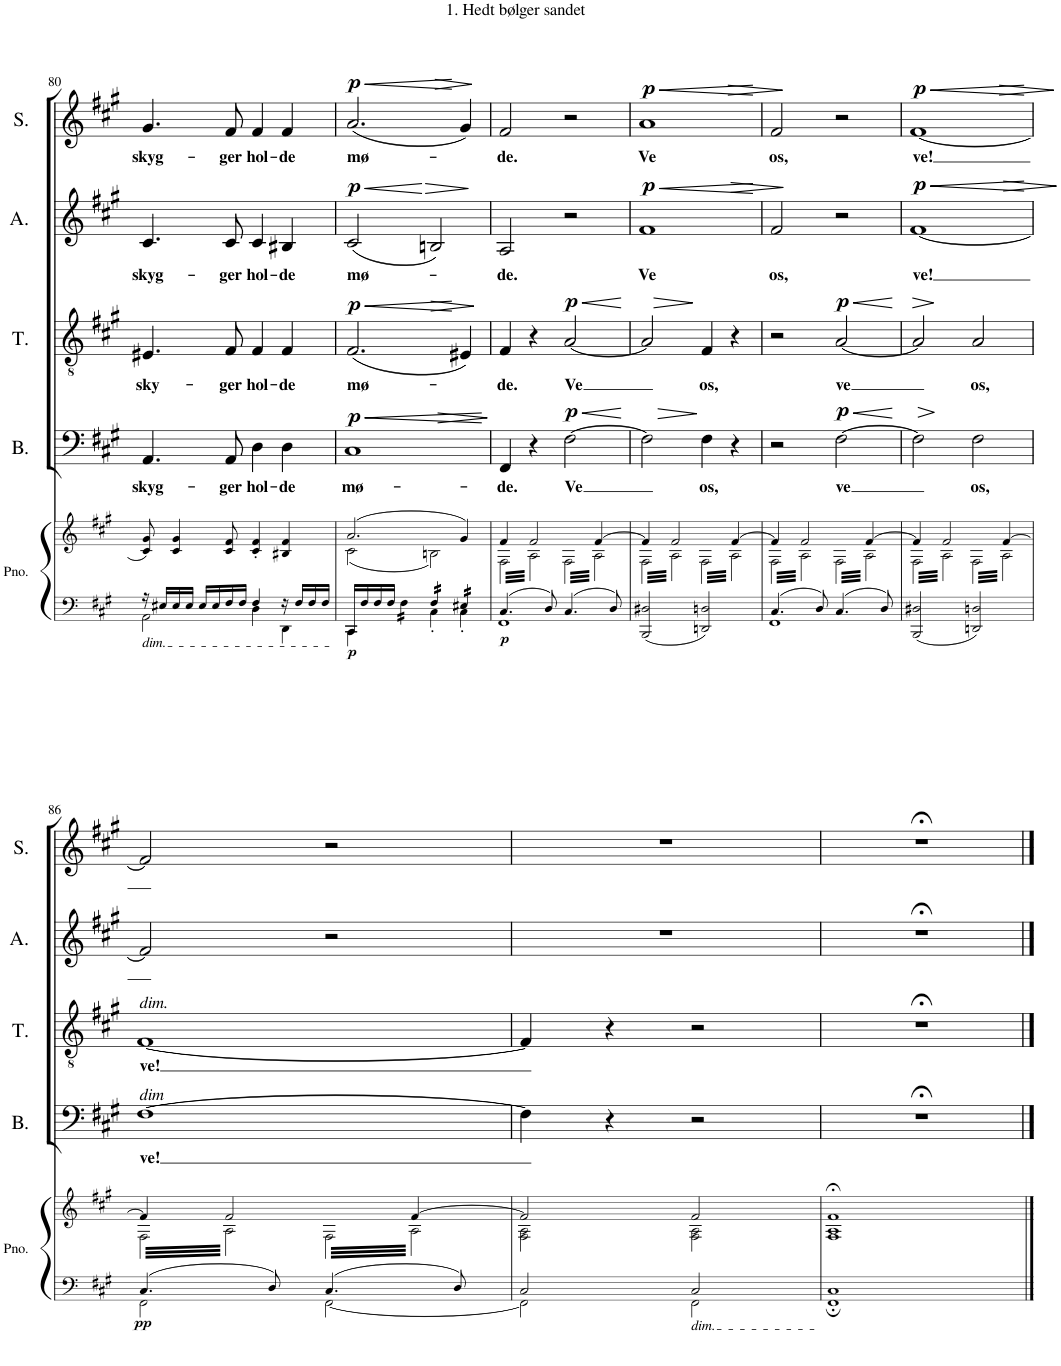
**kern	**kern	**dynam	**kern	**text	**dynam	**kern	**text	**dynam	**kern	**text	**dynam	**kern	**text	**dynam
*part5	*part5	*part5	*part4	*part4	*part4	*part3	*part3	*part3	*part2	*part2	*part2	*part1	*part1	*part1
*staff6	*staff5	*staff5/6	*staff4	*staff4	*staff4	*staff3	*staff3	*staff3	*staff2	*staff2	*staff2	*staff1	*staff1	*staff1
*I"Piano	*	*	*I"Bass	*	*	*I"Tenor	*	*	*I"Alto	*	*	*I"Soprano	*	*
*I'Pno.	*	*	*I'B.	*	*	*I'T.	*	*	*I'A.	*	*	*I'S.	*	*
!!LO:PB:g=z
*clefF4	*clefG2	*	*clefF4	*	*	*clefGv2	*	*	*clefG2	*	*	*clefG2	*	*
*k[f#c#g#]	*k[f#c#g#]	*	*k[f#c#g#]	*	*	*k[f#c#g#]	*	*	*k[f#c#g#]	*	*	*k[f#c#g#]	*	*
*M4/4	*M4/4	*	*M4/4	*	*	*M4/4	*	*	*M4/4	*	*	*M4/4	*	*
*met(c)	*met(c)	*	*met(c)	*	*	*met(c)	*	*	*met(c)	*	*	*met(c)	*	*
=80	=80	=80	=80	=80	=80	=80	=80	=80	=80	=80	=80	=80	=80	=80
*^	*	*	*	*	*	*	*	*	*	*	*	*	*	*
!LO:TX:b:i:t=dim.	!	!	!	!	!	!	!	!	!	!	!	!	!	!	!
!	!	!	!	!	!LO:LY:b	!	!	!LO:LY:b	!	!	!LO:LY:b	!	!	!LO:LY:b	!
16r	2AA\	8c#/ 8g#/	.	4.AA/	skyg-	.	4.E#X/	sky-	.	4.c#/	skyg-	.	4.g#/	skyg-	.
16E#X/LL	.	.	.	.	.	.	.	.	.	.	.	.	.	.	.
16E#/	.	4c#/ 4g#/	.	.	.	.	.	.	.	.	.	.	.	.	.
16E#/JJ	.	.	.	.	.	.	.	.	.	.	.	.	.	.	.
16E#/LL	.	.	.	.	.	.	.	.	.	.	.	.	.	.	.
16E#/	.	.	.	.	.	.	.	.	.	.	.	.	.	.	.
!	!	!	!	!	!LO:LY:b	!	!	!LO:LY:b	!	!	!LO:LY:b	!	!	!LO:LY:b	!
16F#/	.	8c#/ 8f#/	.	8AA/	-ger	.	8F#/	-ger	.	8c#/	-ger	.	8f#/	-ger	.
16F#/JJ	.	.	.	.	.	.	.	.	.	.	.	.	.	.	.
!	!	!	!	!	!LO:LY:b	!	!	!LO:LY:b	!	!	!LO:LY:b	!	!	!LO:LY:b	!
4F#/	4D\	4c#/' 4f#/'	.	4D\	hol-	.	4F#/	hol-	.	4c#/	hol-	.	4f#/	hol-	.
!	!	!	!	!	!LO:LY:b	!	!	!LO:LY:b	!	!	!LO:LY:b	!	!	!LO:LY:b	!
16r	4DD\	4B#X/ 4f#/	.	4D\	-de	.	4F#/	-de	.	4B#X/	-de	.	4f#/	-de	.
16F#/LL	.	.	.	.	.	.	.	.	.	.	.	.	.	.	.
16F#/	.	.	.	.	.	.	.	.	.	.	.	.	.	.	.
16F#/JJ	.	.	.	.	.	.	.	.	.	.	.	.	.	.	.
=81	=81	=81	=81	=81	=81	=81	=81	=81	=81	=81	=81	=81	=81	=81	=81
*	*	*^	*	*	*	*	*	*	*	*	*	*	*	*	*
!	!	!	!	!	!	!LO:LY:b	!LO:HP:b	!	!	!	!	!	!	!	!	!
!	!	!	!	!	!	!	!LO:HP:n=1:b	!	!LO:LY:b	!LO:HP:b	!	!	!	!	!	!
!	!	!	!	!	!	!	!	!	!	!LO:HP:n=1:b	!	!LO:LY:b	!LO:HP:b	!	!	!
!	!	!	!	!	!	!	!	!	!	!	!	!	!LO:HP:n=1:b	!	!LO:LY:b	!LO:HP:b
!	!	!	!	!LO:DY:b=2	!	!	!LO:DY:n=1:a	!	!	!LO:DY:n=1:a	!	!	!LO:DY:n=1:a	!	!	!LO:HP:n=1:b
!	!	!	!	!	!	!	!	!	!	!	!	!	!	!	!	!LO:DY:n=1:a
16CC#/LL	4CC#\	(2.a/	(2c#\	p	1C#	mø-	< > p	(2.F#/	mø-	< > p	(2c#/	mø-	< > p	(2.a/	mø-	< > p
16F#/	.	.	.	.	.	.	.	.	.	.	.	.	.	.	.	.
16F#/	.	.	.	.	.	.	.	.	.	.	.	.	.	.	.	.
16F#/JJ	.	.	.	.	.	.	.	.	.	.	.	.	.	.	.	.
*tremolo	*	*	*	*	*	*	*	*	*	*	*	*	*	*	*	*
16F#\LL	4ryy	.	.	.	.	.	.	.	.	.	.	.	.	.	.	.
16F#\	.	.	.	.	.	.	.	.	.	.	.	.	.	.	.	.
16F#\	.	.	.	.	.	.	.	.	.	.	.	.	.	.	.	.
16F#\JJ	.	.	.	.	.	.	.	.	.	.	.	.	.	.	.	.
16F#/LL	4C#'\	.	2Bn\)	.	.	.	.	.	.	.	2Bn/)	.	[	.	.	.
16F#/	.	.	.	.	.	.	.	.	.	.	.	.	.	.	.	.
16F#/	.	.	.	.	.	.	.	.	.	.	.	.	.	.	.	.
16F#/JJ	.	.	.	.	.	.	.	.	.	.	.	.	.	.	.	.
16E#X/LL	4C#'\	4g#/)	.	.	.	.	.	4E#X/)	.	[	.	.	.	4g#/)	.	[
16E#X/	.	.	.	.	.	.	.	.	.	.	.	.	.	.	.	.
16E#X/	.	.	.	.	.	.	.	.	.	.	.	.	.	.	.	.
16E#X/JJ	.	.	.	.	.	.	.	.	.	.	.	.	.	.	.	.
*Xtremolo	*	*	*	*	*	*	*	*	*	*	*	*	*	*	*	*
*v	*v	*	*	*	*	*	*	*	*	*	*	*	*	*	*	*
*	*v	*v	*	*	*	*	*	*	*	*	*	*	*	*	*
.	.	.	.	.	[	.	.	]	.	.	]	.	.	]
=82	=82	=82	=82	=82	=82	=82	=82	=82	=82	=82	=82	=82	=82	=82
*^	*^	*	*	*	*	*	*	*	*	*	*	*	*	*
!	!	!	!	!LO:DY:b=2	!	!LO:LY:b	!	!	!LO:LY:b	!	!	!LO:LY:b	!	!	!LO:LY:b	!
*	*	*tremolo	*	*	*	*	*	*	*	*	*	*	*	*	*	*
4.C#/	1FF#	4f#/	64F#\LLLL	p	4FF#/	-de.	.	4F#/	-de.	.	2A/	-de.	.	2f#/	-de.	.
.	.	.	64A\	.	.	.	.	.	.	.	.	.	.	.	.	.
.	.	.	64F#\	.	.	.	.	.	.	.	.	.	.	.	.	.
.	.	.	64A\	.	.	.	.	.	.	.	.	.	.	.	.	.
.	.	.	64F#\	.	.	.	.	.	.	.	.	.	.	.	.	.
.	.	.	64A\	.	.	.	.	.	.	.	.	.	.	.	.	.
.	.	.	64F#\	.	.	.	.	.	.	.	.	.	.	.	.	.
.	.	.	64A\	.	.	.	.	.	.	.	.	.	.	.	.	.
.	.	.	64F#\	.	.	.	.	.	.	.	.	.	.	.	.	.
.	.	.	64A\	.	.	.	.	.	.	.	.	.	.	.	.	.
.	.	.	64F#\	.	.	.	.	.	.	.	.	.	.	.	.	.
.	.	.	64A\	.	.	.	.	.	.	.	.	.	.	.	.	.
.	.	.	64F#\	.	.	.	.	.	.	.	.	.	.	.	.	.
.	.	.	64A\	.	.	.	.	.	.	.	.	.	.	.	.	.
.	.	.	64F#\	.	.	.	.	.	.	.	.	.	.	.	.	.
.	.	.	64A\	.	.	.	.	.	.	.	.	.	.	.	.	.
.	.	2f#/	64F#\	.	4r	.	]	4r	.	.	.	.	.	.	.	.
.	.	.	64A\	.	.	.	.	.	.	.	.	.	.	.	.	.
.	.	.	64F#\	.	.	.	.	.	.	.	.	.	.	.	.	.
.	.	.	64A\	.	.	.	.	.	.	.	.	.	.	.	.	.
.	.	.	64F#\	.	.	.	.	.	.	.	.	.	.	.	.	.
.	.	.	64A\	.	.	.	.	.	.	.	.	.	.	.	.	.
.	.	.	64F#\	.	.	.	.	.	.	.	.	.	.	.	.	.
.	.	.	64A\	.	.	.	.	.	.	.	.	.	.	.	.	.
8D/	.	.	64F#\	.	.	.	.	.	.	.	.	.	.	.	.	.
.	.	.	64A\	.	.	.	.	.	.	.	.	.	.	.	.	.
.	.	.	64F#\	.	.	.	.	.	.	.	.	.	.	.	.	.
.	.	.	64A\	.	.	.	.	.	.	.	.	.	.	.	.	.
.	.	.	64F#\	.	.	.	.	.	.	.	.	.	.	.	.	.
.	.	.	64A\	.	.	.	.	.	.	.	.	.	.	.	.	.
.	.	.	64F#\	.	.	.	.	.	.	.	.	.	.	.	.	.
.	.	.	64A\JJJJ	.	.	.	.	.	.	.	.	.	.	.	.	.
!	!	!	!	!	!	!LO:LY:b	!LO:HP:b	!	!	!	!	!	!	!	!	!
!	!	!	!	!	!	!	!LO:HP:n=1:b	!	!LO:LY:b	!LO:HP:b	!	!	!	!	!	!
!	!	!	!	!	!	!	!LO:DY:n=1:a	!	!	!LO:HP:n=1:b	!	!	!	!	!	!
!	!	!	!	!	!	!	!	!	!	!LO:DY:n=1:a	!	!	!	!	!	!
4.C#/	.	.	64F#\LLLL	.	[2F#\	Ve	< > p	[2A/	Ve	< > p	2r	.	.	2r	.	.
.	.	.	64A\	.	.	.	.	.	.	.	.	.	.	.	.	.
.	.	.	64F#\	.	.	.	.	.	.	.	.	.	.	.	.	.
.	.	.	64A\	.	.	.	.	.	.	.	.	.	.	.	.	.
.	.	.	64F#\	.	.	.	.	.	.	.	.	.	.	.	.	.
.	.	.	64A\	.	.	.	.	.	.	.	.	.	.	.	.	.
.	.	.	64F#\	.	.	.	.	.	.	.	.	.	.	.	.	.
.	.	.	64A\	.	.	.	.	.	.	.	.	.	.	.	.	.
.	.	.	64F#\	.	.	.	.	.	.	.	.	.	.	.	.	.
.	.	.	64A\	.	.	.	.	.	.	.	.	.	.	.	.	.
.	.	.	64F#\	.	.	.	.	.	.	.	.	.	.	.	.	.
.	.	.	64A\	.	.	.	.	.	.	.	.	.	.	.	.	.
.	.	.	64F#\	.	.	.	.	.	.	.	.	.	.	.	.	.
.	.	.	64A\	.	.	.	.	.	.	.	.	.	.	.	.	.
.	.	.	64F#\	.	.	.	.	.	.	.	.	.	.	.	.	.
.	.	.	64A\	.	.	.	.	.	.	.	.	.	.	.	.	.
.	.	[4f#/	64F#\	.	.	.	.	.	.	.	.	.	.	.	.	.
.	.	.	64A\	.	.	.	.	.	.	.	.	.	.	.	.	.
.	.	.	64F#\	.	.	.	.	.	.	.	.	.	.	.	.	.
.	.	.	64A\	.	.	.	.	.	.	.	.	.	.	.	.	.
.	.	.	64F#\	.	.	.	.	.	.	.	.	.	.	.	.	.
.	.	.	64A\	.	.	.	.	.	.	.	.	.	.	.	.	.
.	.	.	64F#\	.	.	.	.	.	.	.	.	.	.	.	.	.
.	.	.	64A\	.	.	.	.	.	.	.	.	.	.	.	.	.
8D/	.	.	64F#\	.	.	.	.	.	.	.	.	.	.	.	.	.
.	.	.	64A\	.	.	.	.	.	.	.	.	.	.	.	.	.
.	.	.	64F#\	.	.	.	.	.	.	.	.	.	.	.	.	.
.	.	.	64A\	.	.	.	.	.	.	.	.	.	.	.	.	.
.	.	.	64F#\	.	.	.	.	.	.	.	.	.	.	.	.	.
.	.	.	64A\	.	.	.	.	.	.	.	.	.	.	.	.	.
.	.	.	64F#\	.	.	.	.	.	.	.	.	.	.	.	.	.
.	.	.	64A\JJJJ	.	.	.	.	.	.	.	.	.	.	.	.	.
*v	*v	*	*	*	*	*	*	*	*	*	*	*	*	*	*	*
*	*v	*v	*	*	*	*	*	*	*	*	*	*	*	*	*
.	.	.	.	.	[	.	.	[	.	.	.	.	.	.
=83	=83	=83	=83	=83	=83	=83	=83	=83	=83	=83	=83	=83	=83	=83
*	*^	*	*	*	*	*	*	*	*	*	*	*	*	*
!	!	!	!	!	!	!	!	!	!	!	!LO:LY:b	!LO:HP:b	!	!	!
!	!	!	!	!	!	!	!	!	!	!	!	!LO:HP:n=1:b	!	!LO:LY:b	!LO:HP:b
!	!	!	!	!	!	!	!	!	!	!	!	!LO:DY:n=1:a	!	!	!LO:HP:n=1:b
!	!	!	!	!	!	!	!	!	!	!	!	!	!	!	!LO:DY:n=1:a
2BBB/ 2D#X/	4f#/]	64F#\LLLL	.	2F#\]	.	.	2A/]	.	.	1f#	Ve	< > p	1a	Ve	< > p
.	.	64A\	.	.	.	.	.	.	.	.	.	.	.	.	.
.	.	64F#\	.	.	.	.	.	.	.	.	.	.	.	.	.
.	.	64A\	.	.	.	.	.	.	.	.	.	.	.	.	.
.	.	64F#\	.	.	.	.	.	.	.	.	.	.	.	.	.
.	.	64A\	.	.	.	.	.	.	.	.	.	.	.	.	.
.	.	64F#\	.	.	.	.	.	.	.	.	.	.	.	.	.
.	.	64A\	.	.	.	.	.	.	.	.	.	.	.	.	.
.	.	64F#\	.	.	.	.	.	.	.	.	.	.	.	.	.
.	.	64A\	.	.	.	.	.	.	.	.	.	.	.	.	.
.	.	64F#\	.	.	.	.	.	.	.	.	.	.	.	.	.
.	.	64A\	.	.	.	.	.	.	.	.	.	.	.	.	.
.	.	64F#\	.	.	.	.	.	.	.	.	.	.	.	.	.
.	.	64A\	.	.	.	.	.	.	.	.	.	.	.	.	.
.	.	64F#\	.	.	.	.	.	.	.	.	.	.	.	.	.
.	.	64A\	.	.	.	.	.	.	.	.	.	.	.	.	.
.	2f#/	64F#\	.	.	.	.	.	.	.	.	.	.	.	.	.
.	.	64A\	.	.	.	.	.	.	.	.	.	.	.	.	.
.	.	64F#\	.	.	.	.	.	.	.	.	.	.	.	.	.
.	.	64A\	.	.	.	.	.	.	.	.	.	.	.	.	.
.	.	64F#\	.	.	.	.	.	.	.	.	.	.	.	.	.
.	.	64A\	.	.	.	.	.	.	.	.	.	.	.	.	.
.	.	64F#\	.	.	.	.	.	.	.	.	.	.	.	.	.
.	.	64A\	.	.	.	.	.	.	.	.	.	.	.	.	.
.	.	64F#\	.	.	.	.	.	.	.	.	.	.	.	.	.
.	.	64A\	.	.	.	.	.	.	.	.	.	.	.	.	.
.	.	64F#\	.	.	.	.	.	.	.	.	.	.	.	.	.
.	.	64A\	.	.	.	.	.	.	.	.	.	.	.	.	.
.	.	64F#\	.	.	.	.	.	.	.	.	.	.	.	.	.
.	.	64A\	.	.	.	.	.	.	.	.	.	.	.	.	.
.	.	64F#\	.	.	.	.	.	.	.	.	.	.	.	.	.
.	.	64A\JJJJ	.	.	.	.	.	.	.	.	.	.	.	.	.
!	!	!	!	!	!LO:LY:b	!	!	!LO:LY:b	!	!	!	!	!	!	!
2DDn/ 2Dn/	.	64F#\LLLL	.	4F#\	os,	]	4F#/	os,	]	.	.	.	.	.	.
.	.	64A\	.	.	.	.	.	.	.	.	.	.	.	.	.
.	.	64F#\	.	.	.	.	.	.	.	.	.	.	.	.	.
.	.	64A\	.	.	.	.	.	.	.	.	.	.	.	.	.
.	.	64F#\	.	.	.	.	.	.	.	.	.	.	.	.	.
.	.	64A\	.	.	.	.	.	.	.	.	.	.	.	.	.
.	.	64F#\	.	.	.	.	.	.	.	.	.	.	.	.	.
.	.	64A\	.	.	.	.	.	.	.	.	.	.	.	.	.
.	.	64F#\	.	.	.	.	.	.	.	.	.	.	.	.	.
.	.	64A\	.	.	.	.	.	.	.	.	.	.	.	.	.
.	.	64F#\	.	.	.	.	.	.	.	.	.	.	.	.	.
.	.	64A\	.	.	.	.	.	.	.	.	.	.	.	.	.
.	.	64F#\	.	.	.	.	.	.	.	.	.	.	.	.	.
.	.	64A\	.	.	.	.	.	.	.	.	.	.	.	.	.
.	.	64F#\	.	.	.	.	.	.	.	.	.	.	.	.	.
.	.	64A\	.	.	.	.	.	.	.	.	.	.	.	.	.
.	[4f#/	64F#\	.	4r	.	.	4r	.	.	.	.	.	.	.	.
.	.	64A\	.	.	.	.	.	.	.	.	.	.	.	.	.
.	.	64F#\	.	.	.	.	.	.	.	.	.	.	.	.	.
.	.	64A\	.	.	.	.	.	.	.	.	.	.	.	.	.
.	.	64F#\	.	.	.	.	.	.	.	.	.	.	.	.	.
.	.	64A\	.	.	.	.	.	.	.	.	.	.	.	.	.
.	.	64F#\	.	.	.	.	.	.	.	.	.	.	.	.	.
.	.	64A\	.	.	.	.	.	.	.	.	.	.	.	.	.
.	.	64F#\	.	.	.	.	.	.	.	.	.	.	.	.	.
.	.	64A\	.	.	.	.	.	.	.	.	.	.	.	.	.
.	.	64F#\	.	.	.	.	.	.	.	.	.	.	.	.	.
.	.	64A\	.	.	.	.	.	.	.	.	.	.	.	.	.
.	.	64F#\	.	.	.	.	.	.	.	.	.	.	.	.	.
.	.	64A\	.	.	.	.	.	.	.	.	.	.	.	.	.
.	.	64F#\	.	.	.	.	.	.	.	.	.	.	.	.	.
.	.	64A\JJJJ	.	.	.	.	.	.	.	.	.	.	.	.	.
*	*v	*v	*	*	*	*	*	*	*	*	*	*	*	*	*
.	.	.	.	.	.	.	.	.	.	.	[	.	.	[
=84	=84	=84	=84	=84	=84	=84	=84	=84	=84	=84	=84	=84	=84	=84
*^	*^	*	*	*	*	*	*	*	*	*	*	*	*	*
!	!	!	!	!	!	!	!	!	!	!	!	!LO:LY:b	!	!	!LO:LY:b	!
4.C#/	1FF#	4f#/]	64F#\LLLL	.	2r	.	.	2r	.	.	2f#/	os,	.	2f#/	os,	.
.	.	.	64A\	.	.	.	.	.	.	.	.	.	.	.	.	.
.	.	.	64F#\	.	.	.	.	.	.	.	.	.	.	.	.	.
.	.	.	64A\	.	.	.	.	.	.	.	.	.	.	.	.	.
.	.	.	64F#\	.	.	.	.	.	.	.	.	.	.	.	.	.
.	.	.	64A\	.	.	.	.	.	.	.	.	.	.	.	.	.
.	.	.	64F#\	.	.	.	.	.	.	.	.	.	.	.	.	.
.	.	.	64A\	.	.	.	.	.	.	.	.	.	.	.	.	.
.	.	.	64F#\	.	.	.	.	.	.	.	.	.	.	.	.	.
.	.	.	64A\	.	.	.	.	.	.	.	.	.	.	.	.	.
.	.	.	64F#\	.	.	.	.	.	.	.	.	.	.	.	.	.
.	.	.	64A\	.	.	.	.	.	.	.	.	.	.	.	.	.
.	.	.	64F#\	.	.	.	.	.	.	.	.	.	.	.	.	.
.	.	.	64A\	.	.	.	.	.	.	.	.	.	.	.	.	.
.	.	.	64F#\	.	.	.	.	.	.	.	.	.	.	.	.	.
.	.	.	64A\	.	.	.	.	.	.	.	.	.	.	.	.	.
.	.	2f#/	64F#\	.	.	.	.	.	.	.	.	.	.	.	.	.
.	.	.	64A\	.	.	.	.	.	.	.	.	.	.	.	.	.
.	.	.	64F#\	.	.	.	.	.	.	.	.	.	.	.	.	.
.	.	.	64A\	.	.	.	.	.	.	.	.	.	.	.	.	.
.	.	.	64F#\	.	.	.	.	.	.	.	.	.	.	.	.	.
.	.	.	64A\	.	.	.	.	.	.	.	.	.	.	.	.	.
.	.	.	64F#\	.	.	.	.	.	.	.	.	.	.	.	.	.
.	.	.	64A\	.	.	.	.	.	.	.	.	.	.	.	.	.
8D/	.	.	64F#\	.	.	.	.	.	.	.	.	.	.	.	.	.
.	.	.	64A\	.	.	.	.	.	.	.	.	.	.	.	.	.
.	.	.	64F#\	.	.	.	.	.	.	.	.	.	.	.	.	.
.	.	.	64A\	.	.	.	.	.	.	.	.	.	.	.	.	.
.	.	.	64F#\	.	.	.	.	.	.	.	.	.	.	.	.	.
.	.	.	64A\	.	.	.	.	.	.	.	.	.	.	.	.	.
.	.	.	64F#\	.	.	.	.	.	.	.	.	.	.	.	.	.
.	.	.	64A\JJJJ	.	.	.	.	.	.	.	.	.	.	.	.	.
!	!	!	!	!	!	!LO:LY:b	!LO:HP:b	!	!	!	!	!	!	!	!	!
!	!	!	!	!	!	!	!LO:HP:n=1:b	!	!LO:LY:b	!LO:HP:b	!	!	!	!	!	!
!	!	!	!	!	!	!	!LO:DY:n=1:a	!	!	!LO:HP:n=1:b	!	!	!	!	!	!
!	!	!	!	!	!	!	!	!	!	!LO:DY:n=1:a	!	!	!	!	!	!
4.C#/	.	.	64F#\LLLL	.	[2F#\	ve	< > p	[2A/	ve	< > p	2r	.	]	2r	.	]
.	.	.	64A\	.	.	.	.	.	.	.	.	.	.	.	.	.
.	.	.	64F#\	.	.	.	.	.	.	.	.	.	.	.	.	.
.	.	.	64A\	.	.	.	.	.	.	.	.	.	.	.	.	.
.	.	.	64F#\	.	.	.	.	.	.	.	.	.	.	.	.	.
.	.	.	64A\	.	.	.	.	.	.	.	.	.	.	.	.	.
.	.	.	64F#\	.	.	.	.	.	.	.	.	.	.	.	.	.
.	.	.	64A\	.	.	.	.	.	.	.	.	.	.	.	.	.
.	.	.	64F#\	.	.	.	.	.	.	.	.	.	.	.	.	.
.	.	.	64A\	.	.	.	.	.	.	.	.	.	.	.	.	.
.	.	.	64F#\	.	.	.	.	.	.	.	.	.	.	.	.	.
.	.	.	64A\	.	.	.	.	.	.	.	.	.	.	.	.	.
.	.	.	64F#\	.	.	.	.	.	.	.	.	.	.	.	.	.
.	.	.	64A\	.	.	.	.	.	.	.	.	.	.	.	.	.
.	.	.	64F#\	.	.	.	.	.	.	.	.	.	.	.	.	.
.	.	.	64A\	.	.	.	.	.	.	.	.	.	.	.	.	.
.	.	[4f#/	64F#\	.	.	.	.	.	.	.	.	.	.	.	.	.
.	.	.	64A\	.	.	.	.	.	.	.	.	.	.	.	.	.
.	.	.	64F#\	.	.	.	.	.	.	.	.	.	.	.	.	.
.	.	.	64A\	.	.	.	.	.	.	.	.	.	.	.	.	.
.	.	.	64F#\	.	.	.	.	.	.	.	.	.	.	.	.	.
.	.	.	64A\	.	.	.	.	.	.	.	.	.	.	.	.	.
.	.	.	64F#\	.	.	.	.	.	.	.	.	.	.	.	.	.
.	.	.	64A\	.	.	.	.	.	.	.	.	.	.	.	.	.
8D/	.	.	64F#\	.	.	.	.	.	.	.	.	.	.	.	.	.
.	.	.	64A\	.	.	.	.	.	.	.	.	.	.	.	.	.
.	.	.	64F#\	.	.	.	.	.	.	.	.	.	.	.	.	.
.	.	.	64A\	.	.	.	.	.	.	.	.	.	.	.	.	.
.	.	.	64F#\	.	.	.	.	.	.	.	.	.	.	.	.	.
.	.	.	64A\	.	.	.	.	.	.	.	.	.	.	.	.	.
.	.	.	64F#\	.	.	.	.	.	.	.	.	.	.	.	.	.
.	.	.	64A\JJJJ	.	.	.	.	.	.	.	.	.	.	.	.	.
*v	*v	*	*	*	*	*	*	*	*	*	*	*	*	*	*	*
*	*v	*v	*	*	*	*	*	*	*	*	*	*	*	*	*
.	.	.	.	.	[	.	.	[	.	.	.	.	.	.
=85	=85	=85	=85	=85	=85	=85	=85	=85	=85	=85	=85	=85	=85	=85
*	*^	*	*	*	*	*	*	*	*	*	*	*	*	*
!	!	!	!	!	!	!	!	!	!	!	!LO:LY:b	!LO:HP:b	!	!	!
!	!	!	!	!	!	!	!	!	!	!	!	!LO:HP:n=1:b	!	!LO:LY:b	!LO:HP:b
!	!	!	!	!	!	!	!	!	!	!	!	!LO:DY:n=1:a	!	!	!LO:HP:n=1:b
!	!	!	!	!	!	!	!	!	!	!	!	!	!	!	!LO:DY:n=1:a
2BBB/ 2D#X/	4f#/]	64F#\LLLL	.	2F#\]	.	.	2A/]	.	.	[1f#	ve!	< > p	[1f#	ve!	< > p
.	.	64A\	.	.	.	.	.	.	.	.	.	.	.	.	.
.	.	64F#\	.	.	.	.	.	.	.	.	.	.	.	.	.
.	.	64A\	.	.	.	.	.	.	.	.	.	.	.	.	.
.	.	64F#\	.	.	.	.	.	.	.	.	.	.	.	.	.
.	.	64A\	.	.	.	.	.	.	.	.	.	.	.	.	.
.	.	64F#\	.	.	.	.	.	.	.	.	.	.	.	.	.
.	.	64A\	.	.	.	.	.	.	.	.	.	.	.	.	.
.	.	64F#\	.	.	.	.	.	.	.	.	.	.	.	.	.
.	.	64A\	.	.	.	.	.	.	.	.	.	.	.	.	.
.	.	64F#\	.	.	.	.	.	.	.	.	.	.	.	.	.
.	.	64A\	.	.	.	.	.	.	.	.	.	.	.	.	.
.	.	64F#\	.	.	.	.	.	.	.	.	.	.	.	.	.
.	.	64A\	.	.	.	.	.	.	.	.	.	.	.	.	.
.	.	64F#\	.	.	.	.	.	.	.	.	.	.	.	.	.
.	.	64A\	.	.	.	.	.	.	.	.	.	.	.	.	.
.	2f#/	64F#\	.	.	.	.	.	.	.	.	.	.	.	.	.
.	.	64A\	.	.	.	.	.	.	.	.	.	.	.	.	.
.	.	64F#\	.	.	.	.	.	.	.	.	.	.	.	.	.
.	.	64A\	.	.	.	.	.	.	.	.	.	.	.	.	.
.	.	64F#\	.	.	.	.	.	.	.	.	.	.	.	.	.
.	.	64A\	.	.	.	.	.	.	.	.	.	.	.	.	.
.	.	64F#\	.	.	.	.	.	.	.	.	.	.	.	.	.
.	.	64A\	.	.	.	.	.	.	.	.	.	.	.	.	.
.	.	64F#\	.	.	.	.	.	.	.	.	.	.	.	.	.
.	.	64A\	.	.	.	.	.	.	.	.	.	.	.	.	.
.	.	64F#\	.	.	.	.	.	.	.	.	.	.	.	.	.
.	.	64A\	.	.	.	.	.	.	.	.	.	.	.	.	.
.	.	64F#\	.	.	.	.	.	.	.	.	.	.	.	.	.
.	.	64A\	.	.	.	.	.	.	.	.	.	.	.	.	.
.	.	64F#\	.	.	.	.	.	.	.	.	.	.	.	.	.
.	.	64A\JJJJ	.	.	.	.	.	.	.	.	.	.	.	.	.
!	!	!	!	!	!LO:LY:b	!	!	!LO:LY:b	!	!	!	!	!	!	!
2DDn/ 2Dn/	.	64F#\LLLL	.	2F#\	os,	]	2A/	os,	]	.	.	.	.	.	.
.	.	64A\	.	.	.	.	.	.	.	.	.	.	.	.	.
.	.	64F#\	.	.	.	.	.	.	.	.	.	.	.	.	.
.	.	64A\	.	.	.	.	.	.	.	.	.	.	.	.	.
.	.	64F#\	.	.	.	.	.	.	.	.	.	.	.	.	.
.	.	64A\	.	.	.	.	.	.	.	.	.	.	.	.	.
.	.	64F#\	.	.	.	.	.	.	.	.	.	.	.	.	.
.	.	64A\	.	.	.	.	.	.	.	.	.	.	.	.	.
.	.	64F#\	.	.	.	.	.	.	.	.	.	.	.	.	.
.	.	64A\	.	.	.	.	.	.	.	.	.	.	.	.	.
.	.	64F#\	.	.	.	.	.	.	.	.	.	.	.	.	.
.	.	64A\	.	.	.	.	.	.	.	.	.	.	.	.	.
.	.	64F#\	.	.	.	.	.	.	.	.	.	.	.	.	.
.	.	64A\	.	.	.	.	.	.	.	.	.	.	.	.	.
.	.	64F#\	.	.	.	.	.	.	.	.	.	.	.	.	.
.	.	64A\	.	.	.	.	.	.	.	.	.	.	.	.	.
.	[4f#/	64F#\	.	.	.	.	.	.	.	.	.	.	.	.	.
.	.	64A\	.	.	.	.	.	.	.	.	.	.	.	.	.
.	.	64F#\	.	.	.	.	.	.	.	.	.	.	.	.	.
.	.	64A\	.	.	.	.	.	.	.	.	.	.	.	.	.
.	.	64F#\	.	.	.	.	.	.	.	.	.	.	.	.	.
.	.	64A\	.	.	.	.	.	.	.	.	.	.	.	.	.
.	.	64F#\	.	.	.	.	.	.	.	.	.	.	.	.	.
.	.	64A\	.	.	.	.	.	.	.	.	.	.	.	.	.
.	.	64F#\	.	.	.	.	.	.	.	.	.	.	.	.	.
.	.	64A\	.	.	.	.	.	.	.	.	.	.	.	.	.
.	.	64F#\	.	.	.	.	.	.	.	.	.	.	.	.	.
.	.	64A\	.	.	.	.	.	.	.	.	.	.	.	.	.
.	.	64F#\	.	.	.	.	.	.	.	.	.	.	.	.	.
.	.	64A\	.	.	.	.	.	.	.	.	.	.	.	.	.
.	.	64F#\	.	.	.	.	.	.	.	.	.	.	.	.	.
.	.	64A\JJJJ	.	.	.	.	.	.	.	.	.	.	.	.	.
*	*v	*v	*	*	*	*	*	*	*	*	*	*	*	*	*
.	.	.	.	.	.	.	.	.	.	.	[	.	.	[
!!LO:LB:g=z
=86	=86	=86	=86	=86	=86	=86	=86	=86	=86	=86	=86	=86	=86	=86
*^	*^	*	*	*	*	*	*	*	*	*	*	*	*	*
!	!	!	!	!	!	!	!	!LO:TX:a:i:t=dim.	!	!	!	!	!	!	!	!
!	!	!	!	!	!LO:TX:a:i:t=dim	!	!	!	!	!	!	!	!	!	!	!
!	!	!	!	!LO:DY:b=2	!	!LO:LY:b	!	!	!LO:LY:b	!	!	!	!	!	!	!
4.C#/	2FF#\	4f#/]	64F#\LLLL	pp	[1F#	ve!	.	[1F#	ve!	.	2f#/]	.	.	2f#/]	.	.
.	.	.	64A\	.	.	.	.	.	.	.	.	.	.	.	.	.
.	.	.	64F#\	.	.	.	.	.	.	.	.	.	.	.	.	.
.	.	.	64A\	.	.	.	.	.	.	.	.	.	.	.	.	.
.	.	.	64F#\	.	.	.	.	.	.	.	.	.	.	.	.	.
.	.	.	64A\	.	.	.	.	.	.	.	.	.	.	.	.	.
.	.	.	64F#\	.	.	.	.	.	.	.	.	.	.	.	.	.
.	.	.	64A\	.	.	.	.	.	.	.	.	.	.	.	.	.
.	.	.	64F#\	.	.	.	.	.	.	.	.	.	.	.	.	.
.	.	.	64A\	.	.	.	.	.	.	.	.	.	.	.	.	.
.	.	.	64F#\	.	.	.	.	.	.	.	.	.	.	.	.	.
.	.	.	64A\	.	.	.	.	.	.	.	.	.	.	.	.	.
.	.	.	64F#\	.	.	.	.	.	.	.	.	.	.	.	.	.
.	.	.	64A\	.	.	.	.	.	.	.	.	.	.	.	.	.
.	.	.	64F#\	.	.	.	.	.	.	.	.	.	.	.	.	.
.	.	.	64A\	.	.	.	.	.	.	.	.	.	.	.	.	.
.	.	2f#/	64F#\	.	.	.	.	.	.	.	.	.	.	.	.	.
.	.	.	64A\	.	.	.	.	.	.	.	.	.	.	.	.	.
.	.	.	64F#\	.	.	.	.	.	.	.	.	.	.	.	.	.
.	.	.	64A\	.	.	.	.	.	.	.	.	.	.	.	.	.
.	.	.	64F#\	.	.	.	.	.	.	.	.	.	.	.	.	.
.	.	.	64A\	.	.	.	.	.	.	.	.	.	.	.	.	.
.	.	.	64F#\	.	.	.	.	.	.	.	.	.	.	.	.	.
.	.	.	64A\	.	.	.	.	.	.	.	.	.	.	.	.	.
8D/	.	.	64F#\	.	.	.	.	.	.	.	.	.	.	.	.	.
.	.	.	64A\	.	.	.	.	.	.	.	.	.	.	.	.	.
.	.	.	64F#\	.	.	.	.	.	.	.	.	.	.	.	.	.
.	.	.	64A\	.	.	.	.	.	.	.	.	.	.	.	.	.
.	.	.	64F#\	.	.	.	.	.	.	.	.	.	.	.	.	.
.	.	.	64A\	.	.	.	.	.	.	.	.	.	.	.	.	.
.	.	.	64F#\	.	.	.	.	.	.	.	.	.	.	.	.	.
.	.	.	64A\JJJJ	.	.	.	.	.	.	.	.	.	.	.	.	.
4.C#/	[2FF#\	.	64F#\LLLL	.	.	.	.	.	.	.	2r	.	]	2r	.	]
.	.	.	64A\	.	.	.	.	.	.	.	.	.	.	.	.	.
.	.	.	64F#\	.	.	.	.	.	.	.	.	.	.	.	.	.
.	.	.	64A\	.	.	.	.	.	.	.	.	.	.	.	.	.
.	.	.	64F#\	.	.	.	.	.	.	.	.	.	.	.	.	.
.	.	.	64A\	.	.	.	.	.	.	.	.	.	.	.	.	.
.	.	.	64F#\	.	.	.	.	.	.	.	.	.	.	.	.	.
.	.	.	64A\	.	.	.	.	.	.	.	.	.	.	.	.	.
.	.	.	64F#\	.	.	.	.	.	.	.	.	.	.	.	.	.
.	.	.	64A\	.	.	.	.	.	.	.	.	.	.	.	.	.
.	.	.	64F#\	.	.	.	.	.	.	.	.	.	.	.	.	.
.	.	.	64A\	.	.	.	.	.	.	.	.	.	.	.	.	.
.	.	.	64F#\	.	.	.	.	.	.	.	.	.	.	.	.	.
.	.	.	64A\	.	.	.	.	.	.	.	.	.	.	.	.	.
.	.	.	64F#\	.	.	.	.	.	.	.	.	.	.	.	.	.
.	.	.	64A\	.	.	.	.	.	.	.	.	.	.	.	.	.
.	.	[4f#/	64F#\	.	.	.	.	.	.	.	.	.	.	.	.	.
.	.	.	64A\	.	.	.	.	.	.	.	.	.	.	.	.	.
.	.	.	64F#\	.	.	.	.	.	.	.	.	.	.	.	.	.
.	.	.	64A\	.	.	.	.	.	.	.	.	.	.	.	.	.
.	.	.	64F#\	.	.	.	.	.	.	.	.	.	.	.	.	.
.	.	.	64A\	.	.	.	.	.	.	.	.	.	.	.	.	.
.	.	.	64F#\	.	.	.	.	.	.	.	.	.	.	.	.	.
.	.	.	64A\	.	.	.	.	.	.	.	.	.	.	.	.	.
8D/	.	.	64F#\	.	.	.	.	.	.	.	.	.	.	.	.	.
.	.	.	64A\	.	.	.	.	.	.	.	.	.	.	.	.	.
.	.	.	64F#\	.	.	.	.	.	.	.	.	.	.	.	.	.
.	.	.	64A\	.	.	.	.	.	.	.	.	.	.	.	.	.
.	.	.	64F#\	.	.	.	.	.	.	.	.	.	.	.	.	.
.	.	.	64A\	.	.	.	.	.	.	.	.	.	.	.	.	.
.	.	.	64F#\	.	.	.	.	.	.	.	.	.	.	.	.	.
.	.	.	64A\JJJJ	.	.	.	.	.	.	.	.	.	.	.	.	.
*	*	*Xtremolo	*	*	*	*	*	*	*	*	*	*	*	*	*	*
=87	=87	=87	=87	=87	=87	=87	=87	=87	=87	=87	=87	=87	=87	=87	=87	=87
2C#/	2FF#\]	2f#/]	2F#\ 2A\	.	4F#\]	.	.	4F#/]	.	.	1r	.	.	1r	.	.
.	.	.	.	.	.	.	.	.	.	.	.	.	.	.	.	.
.	.	.	.	.	.	.	.	.	.	.	.	.	.	.	.	.
.	.	.	.	.	.	.	.	.	.	.	.	.	.	.	.	.
.	.	.	.	.	.	.	.	.	.	.	.	.	.	.	.	.
.	.	.	.	.	.	.	.	.	.	.	.	.	.	.	.	.
.	.	.	.	.	.	.	.	.	.	.	.	.	.	.	.	.
.	.	.	.	.	.	.	.	.	.	.	.	.	.	.	.	.
.	.	.	.	.	.	.	.	.	.	.	.	.	.	.	.	.
.	.	.	.	.	.	.	.	.	.	.	.	.	.	.	.	.
.	.	.	.	.	.	.	.	.	.	.	.	.	.	.	.	.
.	.	.	.	.	.	.	.	.	.	.	.	.	.	.	.	.
.	.	.	.	.	.	.	.	.	.	.	.	.	.	.	.	.
.	.	.	.	.	.	.	.	.	.	.	.	.	.	.	.	.
.	.	.	.	.	.	.	.	.	.	.	.	.	.	.	.	.
.	.	.	.	.	.	.	.	.	.	.	.	.	.	.	.	.
.	.	.	.	.	4r	.	.	4r	.	.	.	.	.	.	.	.
!LO:TX:b:i:t=dim.	!	!	!	!	!	!	!	!	!	!	!	!	!	!	!	!
2C#/	2FF#\	2f#/	2F#\ 2A\	.	2r	.	.	2r	.	.	.	.	.	.	.	.
=88	=88	=88	=88	=88	=88	=88	=88	=88	=88	=88	=88	=88	=88	=88	=88	=88
1C#	1FF#;	1f#;<	1F# 1A	.	1r;<	.	.	1r;<	.	.	1r;<	.	.	1r;<	.	.
*v	*v	*	*	*	*	*	*	*	*	*	*	*	*	*	*	*
*	*v	*v	*	*	*	*	*	*	*	*	*	*	*	*	*
==	==	==	==	==	==	==	==	==	==	==	==	==	==	==
*-	*-	*-	*-	*-	*-	*-	*-	*-	*-	*-	*-	*-	*-	*-
